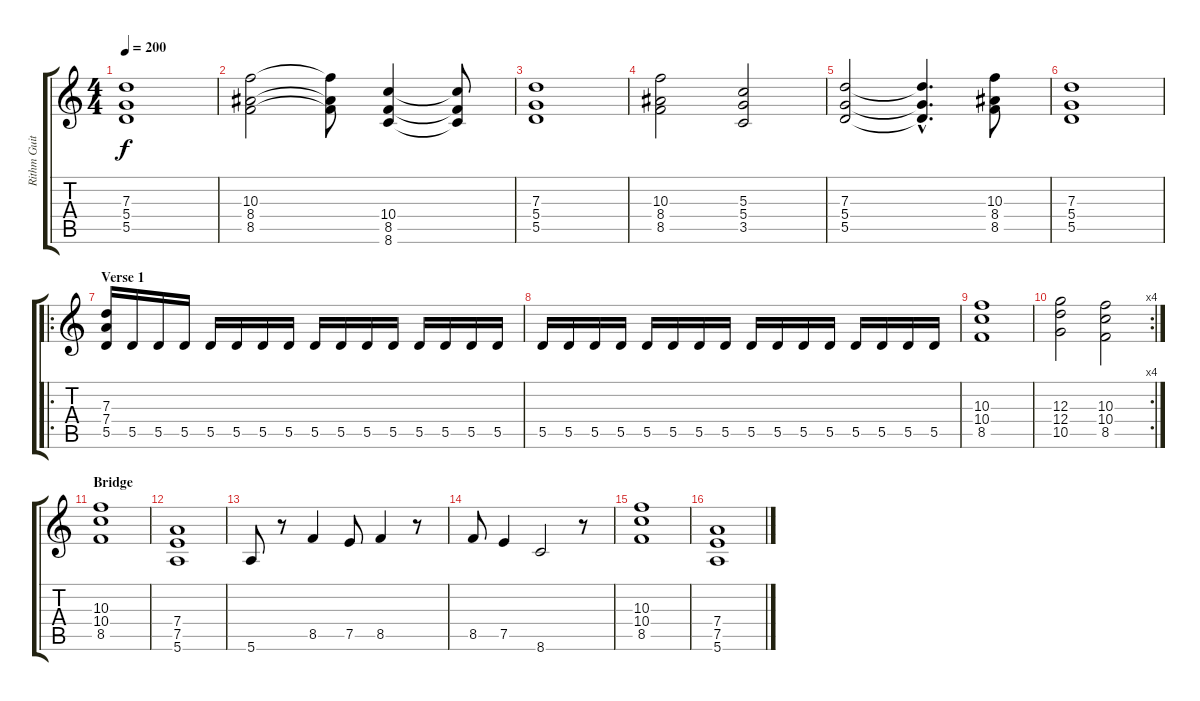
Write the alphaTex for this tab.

\track ("Rithm Guitar" "Rithm Guit") {instrument distortionguitar}
\staff {score tabs}
\tuning (E4 B3 G3 D3 A2 E2) {hide}
\ts (4 4)
\tempo 200
\clef g2
\ks c
(7.3 5.4 5.5).1{dy f} |
(10.3 8.4 8.5).2 (10.3{t} 8.4{t} 8.5{t}).8 (10.4 8.5 8.6).4 (10.4{t} 8.5{t} 8.6{t}).8 |
(7.3 5.4 5.5).1 |
(10.3 8.4 8.5).2 (5.3 5.4 3.5).2 |
(7.3 5.4 5.5).2 (7.3{hac t} 5.4{hac t} 5.5{hac t}).4{d} (10.3 8.4 8.5).8 |
(7.3 5.4 5.5).1 |
\ro
\section ("" "Verse 1")
(7.3 7.4 5.5).16 5.5.16 5.5.16 5.5.16 5.5.16 5.5.16 5.5.16 5.5.16 5.5.16 5.5.16 5.5.16 5.5.16 5.5.16 5.5.16 5.5.16 5.5.16 |
5.5.16 5.5.16 5.5.16 5.5.16 5.5.16 5.5.16 5.5.16 5.5.16 5.5.16 5.5.16 5.5.16 5.5.16 5.5.16 5.5.16 5.5.16 5.5.16 |
(10.3 10.4 8.5).1 |
\rc 4
(12.3 12.4 10.5).2 (10.3 10.4 8.5).2 |
\section ("" "Bridge")
(10.3 10.4 8.5).1 |
(7.4 7.5 5.6).1 |
5.6.8 r.8 8.5.4 7.5.8 8.5.4 r.8 |
8.5.8 7.5.4 8.6.2 r.8 |
(10.3 10.4 8.5).1 |
(7.4 7.5 5.6).1
